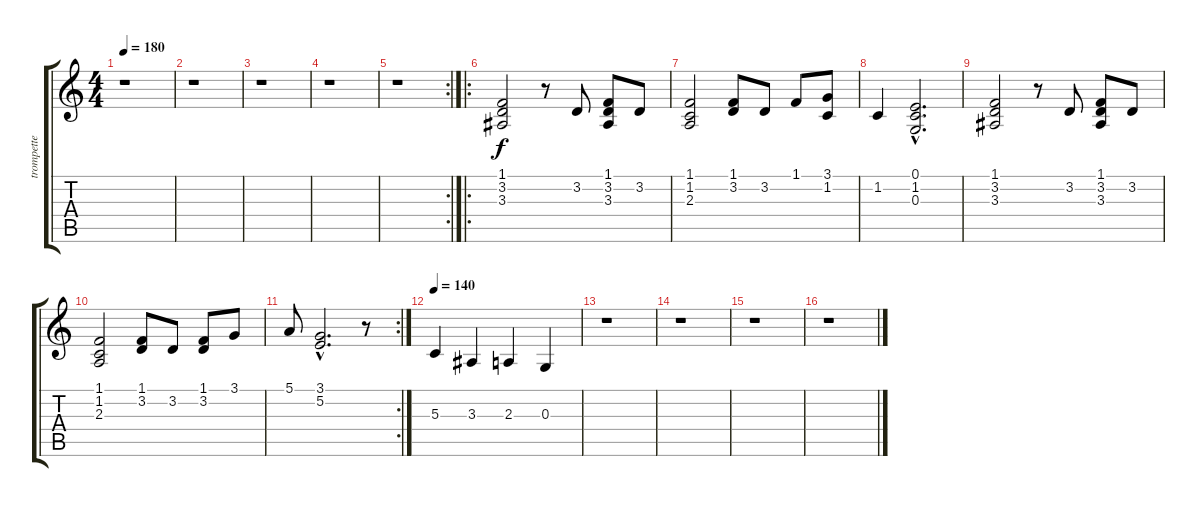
\track ("trompette" "trompette") {instrument trumpet}
\staff {score tabs}
\tuning (E4 B3 G3 D3 A2 E2) {hide}
\ts (4 4)
\tempo 180
\clef g2
\ks c
r.1{dy f} |
r.1 |
r.1 |
r.1 |
\rc 2
r.1 |
\ro
(1.1 3.2 3.3).2 r.8 3.2.8 (1.1 3.2 3.3).8 3.2.8 |
(1.1 1.2 2.3).2 (1.1 3.2).8 3.2.8 1.1.8 (3.1 1.2).8 |
1.2.4 (0.1{hac} 1.2{hac} 0.3{hac}).2{d} |
(1.1 3.2 3.3).2 r.8 3.2.8 (1.1 3.2 3.3).8 3.2.8 |
(1.1 1.2 2.3).2 (1.1 3.2).8 3.2.8 (1.1 3.2).8 3.1.8 |
\rc 2
5.1.8 (3.1{hac} 5.2{hac}).2{d} r.8 |
\tempo 140
5.3.4 3.3.4 2.3.4 0.3.4 |
r.1 |
r.1 |
r.1 |
r.1
